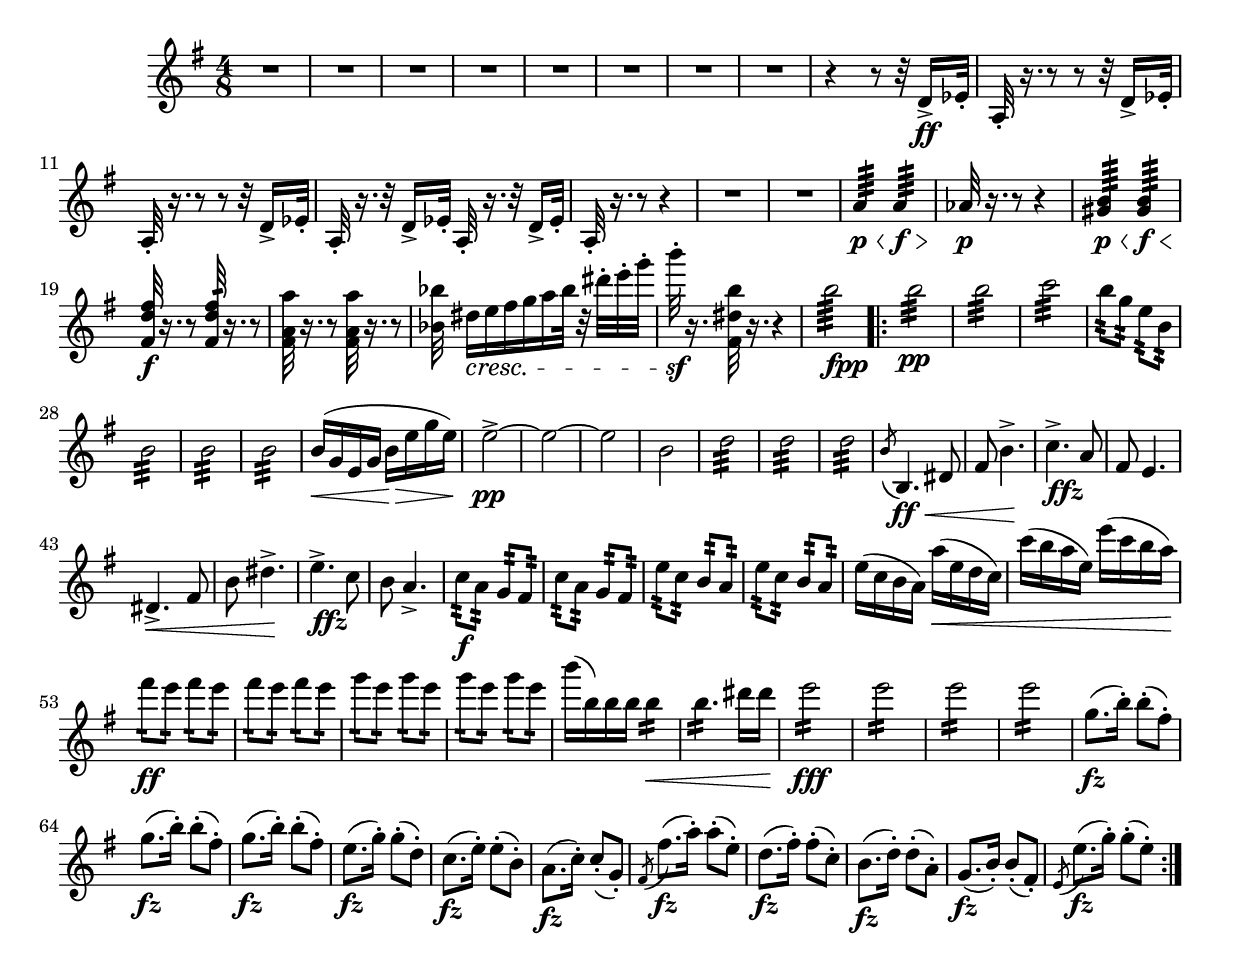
\score {
\relative c' {

	\time 4/8 \clef treble \key e \minor 
R2*8 | %p184, m9
r4 r8 r32 d16->\ff ees32-. | 
a,32-.  r16. r8 r8 r32 d16-> ees32-. | 
a,32-. r16. r8 r8 r32 d16-> ees32-. | 
a,32-. r16. r32 d16-> ees32-. a,32-. r16. r32 d16-> ees32-. |
a,32-. r16. r8 r4 | 
R2*2 | %p185, m16
a'4:64\p\< a4:64\f\> |
aes32\p r16. r8 r4 | 
<gis b>4:64\p\< <gis b>4:64\f\< | 
\stemUp <fis d' fis>32\f r16. r8 <fis d' fis>32:64 r16. r8 | 
\stemNeutral <fis a a'>32 r16. r8 <fis a a'>32 r16. r8 |
<bes bes'>32 dis16\cresc[e fis g a bes32] r32 dis-. e-. g-. | 
b32-.\sf r16. <fis,, dis' b'>32 r16. r4 | 
b'2:64_\markup {\dynamic fpp}
\repeat volta 2 {
	b2:32\pp | b2:32 | c2:32 | 
	b8:32 g:32 e:32 b:32 | 
	b2:32 | b2:32 | b2:32 | % p186, m31 
	b16(\< g e g b\> e g e) | 
	e2\pp->~ | e~ | e | b | 
	d2:32 | d:32 | d:32 | 
	\acciaccatura b8 b,4.\ff\< dis8 | fis8 b4.->\! | 
	c4.->_\markup{\dynamic ffz} a8 | fis8 e4. |   
	dis4.->\< fis8 | b8 dis4.->\! | % m45 
	e4.->_\markup{\dynamic ffz} c8 | b8 a4.-> |
	c8:32\f a:32 g:32 fis:32 | c':32 a:32 g:32 fis:32 | 
	e':32 c:32 b:32 a:32 | e':32 c:32 b:32 a:32 | 
	e'16( c b a) a'(\< e d c) | c'( b a e) e'(c b a) | 
	fis'8:16\ff e:16 fis:16 e:16 | fis8:16 e:16 fis:16 e:16 | %p187, m55 
	g8:16 e8:16 g8:16 e8:16 | g8:16 e8:16 g8:16 e8:16 | 
	b'16( b,) b b b4:16\< | b4.:16 dis16 dis | e2:16\fff | 
	e2:16 | e2:16 | e2:16 | 
	\repeat unfold 3 { g,8.\fz( b16-.) b8-.( fis8-.)} | %m.66 
	e8.\fz( g16-.) g8-.( d-.) | c8.(\fz e16-.) e8-.( b8-.) | 
	a8.(\fz c16-.) c8-.( g-.) | \acciaccatura fis8 fis'8.\fz( a16-.) a8-.( e-.) | 
	d8.(\fz fis16-.) fis8-.( c-.) | b8.\fz( d16-.) d8-.( a-.) | g8.(\fz b16-.) b8-.( fis-.) | 
	\acciaccatura e8 e'8.(\fz g16-.) g8-.( e-.) | %p188, m.74 
	
}	



}
}